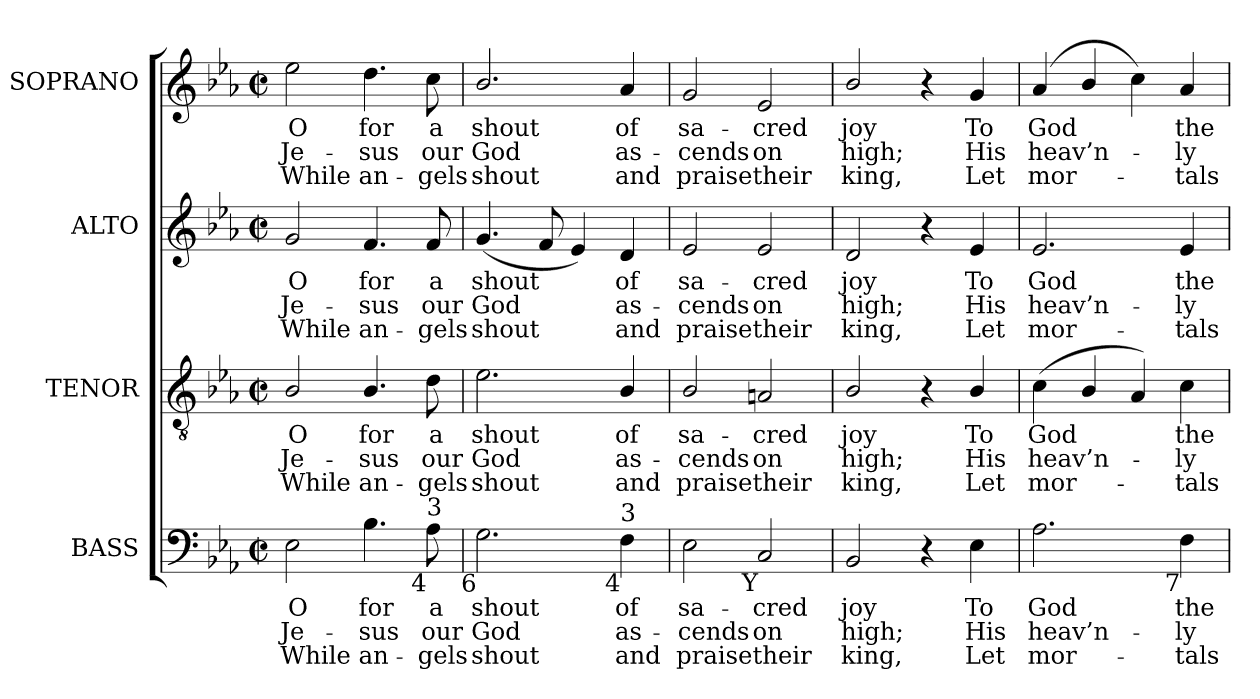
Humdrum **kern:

**kern	**text	**text	**text	**kern	**text	**text	**text	**kern	**text	**text	**text	**kern	**text	**text	**text
*part4	*part4	*part4	*part4	*part3	*part3	*part3	*part3	*part2	*part2	*part2	*part2	*part1	*part1	*part1	*part1
*staff4	*staff4	*staff4	*staff4	*staff3	*staff3	*staff3	*staff3	*staff2	*staff2	*staff2	*staff2	*staff1	*staff1	*staff1	*staff1
*I"BASS	*	*	*	*I"TENOR	*	*	*	*I"ALTO	*	*	*	*I"SOPRANO	*	*	*
*I'B.	*	*	*	*I'T.	*	*	*	*I'A.	*	*	*	*I'S.	*	*	*
!!LO:PB:g=z
*clefF4	*	*	*	*clefGv2	*	*	*	*clefG2	*	*	*	*clefG2	*	*	*
*	*	*	*	*ITrd7c12	*	*	*	*	*	*	*	*	*	*	*
*k[b-e-a-]	*	*	*	*k[b-e-a-]	*	*	*	*k[b-e-a-]	*	*	*	*k[b-e-a-]	*	*	*
*E-:	*	*	*	*E-:	*	*	*	*E-:	*	*	*	*E-:	*	*	*
*M2/2	*	*	*	*M2/2	*	*	*	*M2/2	*	*	*	*M2/2	*	*	*
*met(c|)	*	*	*	*met(c|)	*	*	*	*met(c|)	*	*	*	*met(c|)	*	*	*
=1	=1	=1	=1	=1	=1	=1	=1	=1	=1	=1	=1	=1	=1	=1	=1
!	!LO:LY:b:color=#000000	!LO:LY:b:color=#000000	!LO:LY:b:color=#000000	!	!	!	!	!	!	!	!	!	!	!	!
!	!	!	!	!	!LO:LY:b:color=#000000	!LO:LY:b:color=#000000	!LO:LY:b:color=#000000	!	!	!	!	!	!	!	!
!	!	!	!	!	!	!	!	!	!LO:LY:b:color=#000000	!LO:LY:b:color=#000000	!LO:LY:b:color=#000000	!	!	!	!
!	!	!	!	!	!	!	!	!	!	!	!	!	!LO:LY:b:color=#000000	!LO:LY:b:color=#000000	!LO:LY:b:color=#000000
2E-i\	O	Je-	While	2BB-i/	O	Je-	While	2gi/	O	Je-	While	2ee-i\	O	Je-	While
!	!LO:LY:b:color=#000000	!LO:LY:b:color=#000000	!LO:LY:b:color=#000000	!	!	!	!	!	!	!	!	!	!	!	!
!	!	!	!	!	!LO:LY:b:color=#000000	!LO:LY:b:color=#000000	!LO:LY:b:color=#000000	!	!	!	!	!	!	!	!
!	!	!	!	!	!	!	!	!	!LO:LY:b:color=#000000	!LO:LY:b:color=#000000	!LO:LY:b:color=#000000	!	!	!	!
!	!	!	!	!	!	!	!	!	!	!	!	!	!LO:LY:b:color=#000000	!LO:LY:b:color=#000000	!LO:LY:b:color=#000000
4.B-i\	for	-sus	an-	4.BB-i/	for	-sus	an-	4.fi/	for	-sus	an-	4.ddi\	for	-sus	an-
!	!LO:LY:b:color=#000000	!LO:LY:b:color=#000000	!LO:LY:b:color=#000000	!	!	!	!	!	!	!	!	!	!	!	!
!	!	!	!	!	!LO:LY:b:color=#000000	!LO:LY:b:color=#000000	!LO:LY:b:color=#000000	!	!	!	!	!	!	!	!
!	!	!	!	!	!	!	!	!	!LO:LY:b:color=#000000	!LO:LY:b:color=#000000	!LO:LY:b:color=#000000	!	!	!	!
!LO:TX:b:rj:t=4	!	!	!	!	!	!	!	!	!	!	!	!	!	!	!
!LO:TX:t=3	!	!	!	!	!	!	!	!	!	!	!	!	!	!	!
!	!	!	!	!	!	!	!	!	!	!	!	!	!LO:LY:b:color=#000000	!LO:LY:b:color=#000000	!LO:LY:b:color=#000000
8A-i\	a	our	-gels	8Di\	a	our	-gels	8fi/	a	our	-gels	8cci\	a	our	-gels
=2	=2	=2	=2	=2	=2	=2	=2	=2	=2	=2	=2	=2	=2	=2	=2
!	!LO:LY:b:color=#000000	!LO:LY:b:color=#000000	!LO:LY:b:color=#000000	!	!	!	!	!	!	!	!	!	!	!	!
!	!	!	!	!	!LO:LY:b:color=#000000	!LO:LY:b:color=#000000	!LO:LY:b:color=#000000	!	!	!	!	!	!	!	!
!	!	!	!	!	!	!	!	!	!LO:LY:b:color=#000000	!LO:LY:b:color=#000000	!LO:LY:b:color=#000000	!	!	!	!
!LO:TX:b:rj:t=6	!	!	!	!	!	!	!	!	!	!	!	!	!	!	!
!	!	!	!	!	!	!	!	!	!	!	!	!	!LO:LY:b:color=#000000	!LO:LY:b:color=#000000	!LO:LY:b:color=#000000
2.Gi\	shout	God	shout	2.E-i\	shout	God	shout	(4.gi/	shout	God	shout	2.b-i/	shout	God	shout
.	.	.	.	.	.	.	.	8fi/	.	.	.	.	.	.	.
.	.	.	.	.	.	.	.	4e-i/)	.	.	.	.	.	.	.
!	!LO:LY:b:color=#000000	!LO:LY:b:color=#000000	!LO:LY:b:color=#000000	!	!	!	!	!	!	!	!	!	!	!	!
!	!	!	!	!	!LO:LY:b:color=#000000	!LO:LY:b:color=#000000	!LO:LY:b:color=#000000	!	!	!	!	!	!	!	!
!	!	!	!	!	!	!	!	!	!LO:LY:b:color=#000000	!LO:LY:b:color=#000000	!LO:LY:b:color=#000000	!	!	!	!
!LO:TX:b:rj:t=4	!	!	!	!	!	!	!	!	!	!	!	!	!	!	!
!LO:TX:t=3	!	!	!	!	!	!	!	!	!	!	!	!	!	!	!
!	!	!	!	!	!	!	!	!	!	!	!	!	!LO:LY:b:color=#000000	!LO:LY:b:color=#000000	!LO:LY:b:color=#000000
4Fi\	of	as-	and	4BB-i/	of	as-	and	4di/	of	as-	and	4a-i/	of	as-	and
=3	=3	=3	=3	=3	=3	=3	=3	=3	=3	=3	=3	=3	=3	=3	=3
!	!LO:LY:b:color=#000000	!LO:LY:b:color=#000000	!LO:LY:b:color=#000000	!	!	!	!	!	!	!	!	!	!	!	!
!	!	!	!	!	!LO:LY:b:color=#000000	!LO:LY:b:color=#000000	!LO:LY:b:color=#000000	!	!	!	!	!	!	!	!
!	!	!	!	!	!	!	!	!	!LO:LY:b:color=#000000	!LO:LY:b:color=#000000	!LO:LY:b:color=#000000	!	!	!	!
!	!	!	!	!	!	!	!	!	!	!	!	!	!LO:LY:b:color=#000000	!LO:LY:b:color=#000000	!LO:LY:b:color=#000000
2E-i\	sa-	-cends	praise	2BB-i/	sa-	-cends	praise	2e-i/	sa-	-cends	praise	2gi/	sa-	-cends	praise
!	!LO:LY:b:color=#000000	!LO:LY:b:color=#000000	!LO:LY:b:color=#000000	!	!	!	!	!	!	!	!	!	!	!	!
!	!	!	!	!	!LO:LY:b:color=#000000	!LO:LY:b:color=#000000	!LO:LY:b:color=#000000	!	!	!	!	!	!	!	!
!	!	!	!	!	!	!	!	!	!LO:LY:b:color=#000000	!LO:LY:b:color=#000000	!LO:LY:b:color=#000000	!	!	!	!
!LO:TX:b:rj:t=Y	!	!	!	!	!	!	!	!	!	!	!	!	!	!	!
!	!	!	!	!	!	!	!	!	!	!	!	!	!LO:LY:b:color=#000000	!LO:LY:b:color=#000000	!LO:LY:b:color=#000000
2Ci/	-cred	on	their	2AAni/	-cred	on	their	2e-i/	-cred	on	their	2e-i/	-cred	on	their
=4	=4	=4	=4	=4	=4	=4	=4	=4	=4	=4	=4	=4	=4	=4	=4
!	!LO:LY:b:color=#000000	!LO:LY:b:color=#000000	!LO:LY:b:color=#000000	!	!	!	!	!	!	!	!	!	!	!	!
!	!	!	!	!	!LO:LY:b:color=#000000	!LO:LY:b:color=#000000	!LO:LY:b:color=#000000	!	!	!	!	!	!	!	!
!	!	!	!	!	!	!	!	!	!LO:LY:b:color=#000000	!LO:LY:b:color=#000000	!LO:LY:b:color=#000000	!	!	!	!
!	!	!	!	!	!	!	!	!	!	!	!	!	!LO:LY:b:color=#000000	!LO:LY:b:color=#000000	!LO:LY:b:color=#000000
2BB-i/	joy	high;	king,	2BB-i/	joy	high;	king,	2di/	joy	high;	king,	2b-i/	joy	high;	king,
4r	.	.	.	4r	.	.	.	4r	.	.	.	4r	.	.	.
!	!LO:LY:b:color=#000000	!LO:LY:b:color=#000000	!LO:LY:b:color=#000000	!	!	!	!	!	!	!	!	!	!	!	!
!	!	!	!	!	!LO:LY:b:color=#000000	!LO:LY:b:color=#000000	!LO:LY:b:color=#000000	!	!	!	!	!	!	!	!
!	!	!	!	!	!	!	!	!	!LO:LY:b:color=#000000	!LO:LY:b:color=#000000	!LO:LY:b:color=#000000	!	!	!	!
!	!	!	!	!	!	!	!	!	!	!	!	!	!LO:LY:b:color=#000000	!LO:LY:b:color=#000000	!LO:LY:b:color=#000000
4E-i\	To	His	Let	4BB-i/	To	His	Let	4e-i/	To	His	Let	4gi/	To	His	Let
=5	=5	=5	=5	=5	=5	=5	=5	=5	=5	=5	=5	=5	=5	=5	=5
!	!LO:LY:b:color=#000000	!LO:LY:b:color=#000000	!LO:LY:b:color=#000000	!	!	!	!	!	!	!	!	!	!	!	!
!	!	!	!	!	!LO:LY:b:color=#000000	!LO:LY:b:color=#000000	!LO:LY:b:color=#000000	!	!	!	!	!	!	!	!
!	!	!	!	!	!	!	!	!	!LO:LY:b:color=#000000	!LO:LY:b:color=#000000	!LO:LY:b:color=#000000	!	!	!	!
!	!	!	!	!	!	!	!	!	!	!	!	!	!LO:LY:b:color=#000000	!LO:LY:b:color=#000000	!LO:LY:b:color=#000000
2.A-i\	God	heav’n-	mor-	(4Ci\	God	heav’n-	mor-	2.e-i/	God	heav’n-	mor-	(4a-i/	God	heav’n-	mor-
.	.	.	.	4BB-i/	.	.	.	.	.	.	.	4b-i/	.	.	.
.	.	.	.	4AA-i/)	.	.	.	.	.	.	.	4cci\)	.	.	.
!	!LO:LY:b:color=#000000	!LO:LY:b:color=#000000	!LO:LY:b:color=#000000	!	!	!	!	!	!	!	!	!	!	!	!
!	!	!	!	!	!LO:LY:b:color=#000000	!LO:LY:b:color=#000000	!LO:LY:b:color=#000000	!	!	!	!	!	!	!	!
!	!	!	!	!	!	!	!	!	!LO:LY:b:color=#000000	!LO:LY:b:color=#000000	!LO:LY:b:color=#000000	!	!	!	!
!LO:TX:b:rj:t=7	!	!	!	!	!	!	!	!	!	!	!	!	!	!	!
!	!	!	!	!	!	!	!	!	!	!	!	!	!LO:LY:b:color=#000000	!LO:LY:b:color=#000000	!LO:LY:b:color=#000000
4Fi\	the	-ly	-tals	4Ci\	the	-ly	-tals	4e-i/	the	-ly	-tals	4a-i/	the	-ly	-tals
=	=	=	=	=	=	=	=	=	=	=	=	=	=	=	=
*-	*-	*-	*-	*-	*-	*-	*-	*-	*-	*-	*-	*-	*-	*-	*-
